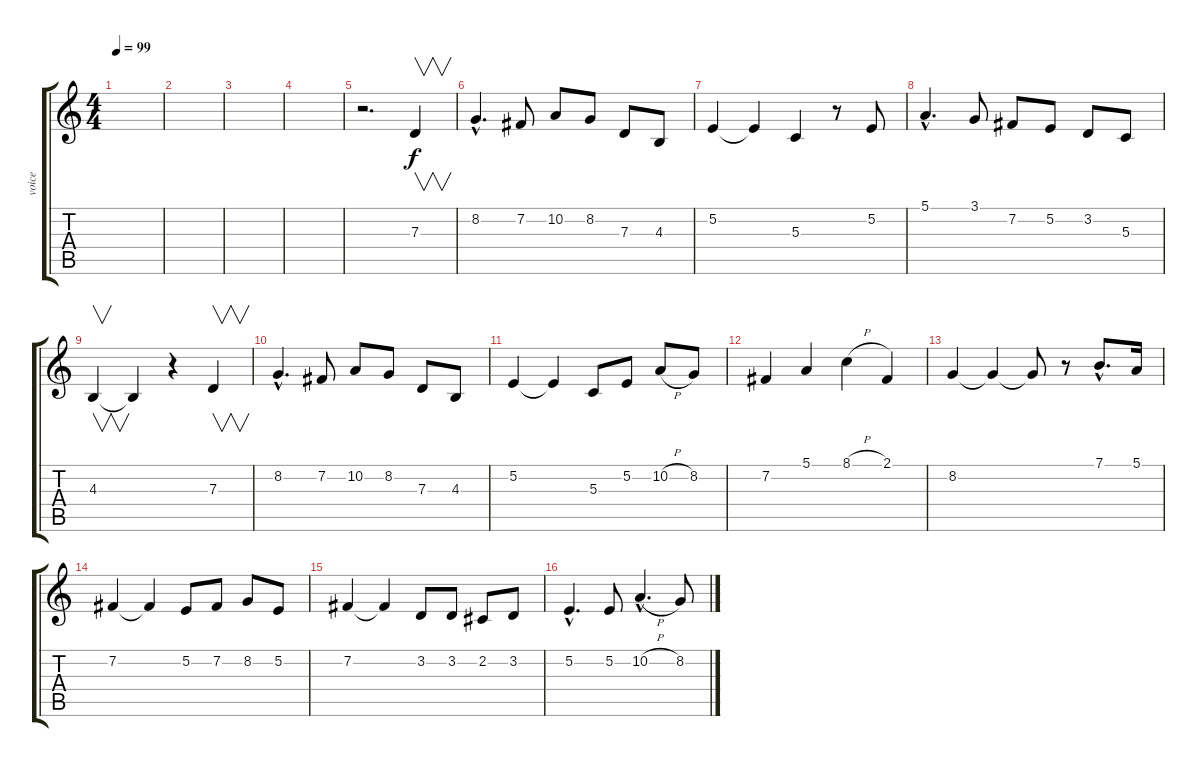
\track ("voice" "voice") {instrument synthstrings2}
\staff {score tabs}
\tuning (E4 B3 G3 D3 A2 E2) {hide}
\ts (4 4)
\tempo 99
\clef g2
\ks c
|
|
|
|
r.2{d} 7.3.4{v} |
8.2{hac}.4{d} 7.2.8 10.2.8 8.2.8 7.3.8 4.3.8 |
5.2.4 5.2{t}.4 5.3.4 r.8 5.2.8 |
5.1{hac}.4{d} 3.1.8 7.2.8 5.2.8 3.2.8 5.3.8 |
4.3.4{v} 4.3{t}.4 r.4 7.3.4{v} |
8.2{hac}.4{d} 7.2.8 10.2.8 8.2.8 7.3.8 4.3.8 |
5.2.4 5.2{t}.4 5.3.8 5.2.8 10.2{h}.8 8.2.8 |
7.2.4 5.1.4 8.1{h}.4 2.1.4 |
8.2.4 8.2{t}.4 8.2{t}.8 r.8 7.1{hac}.8{d} 5.1.16 |
7.2.4 7.2{t}.4 5.2.8 7.2.8 8.2.8 5.2.8 |
7.2.4 7.2{t}.4 3.2.8 3.2.8 2.2.8 3.2.8 |
5.2{hac}.4{d} 5.2.8 10.2{h hac}.4{d} 8.2.8
